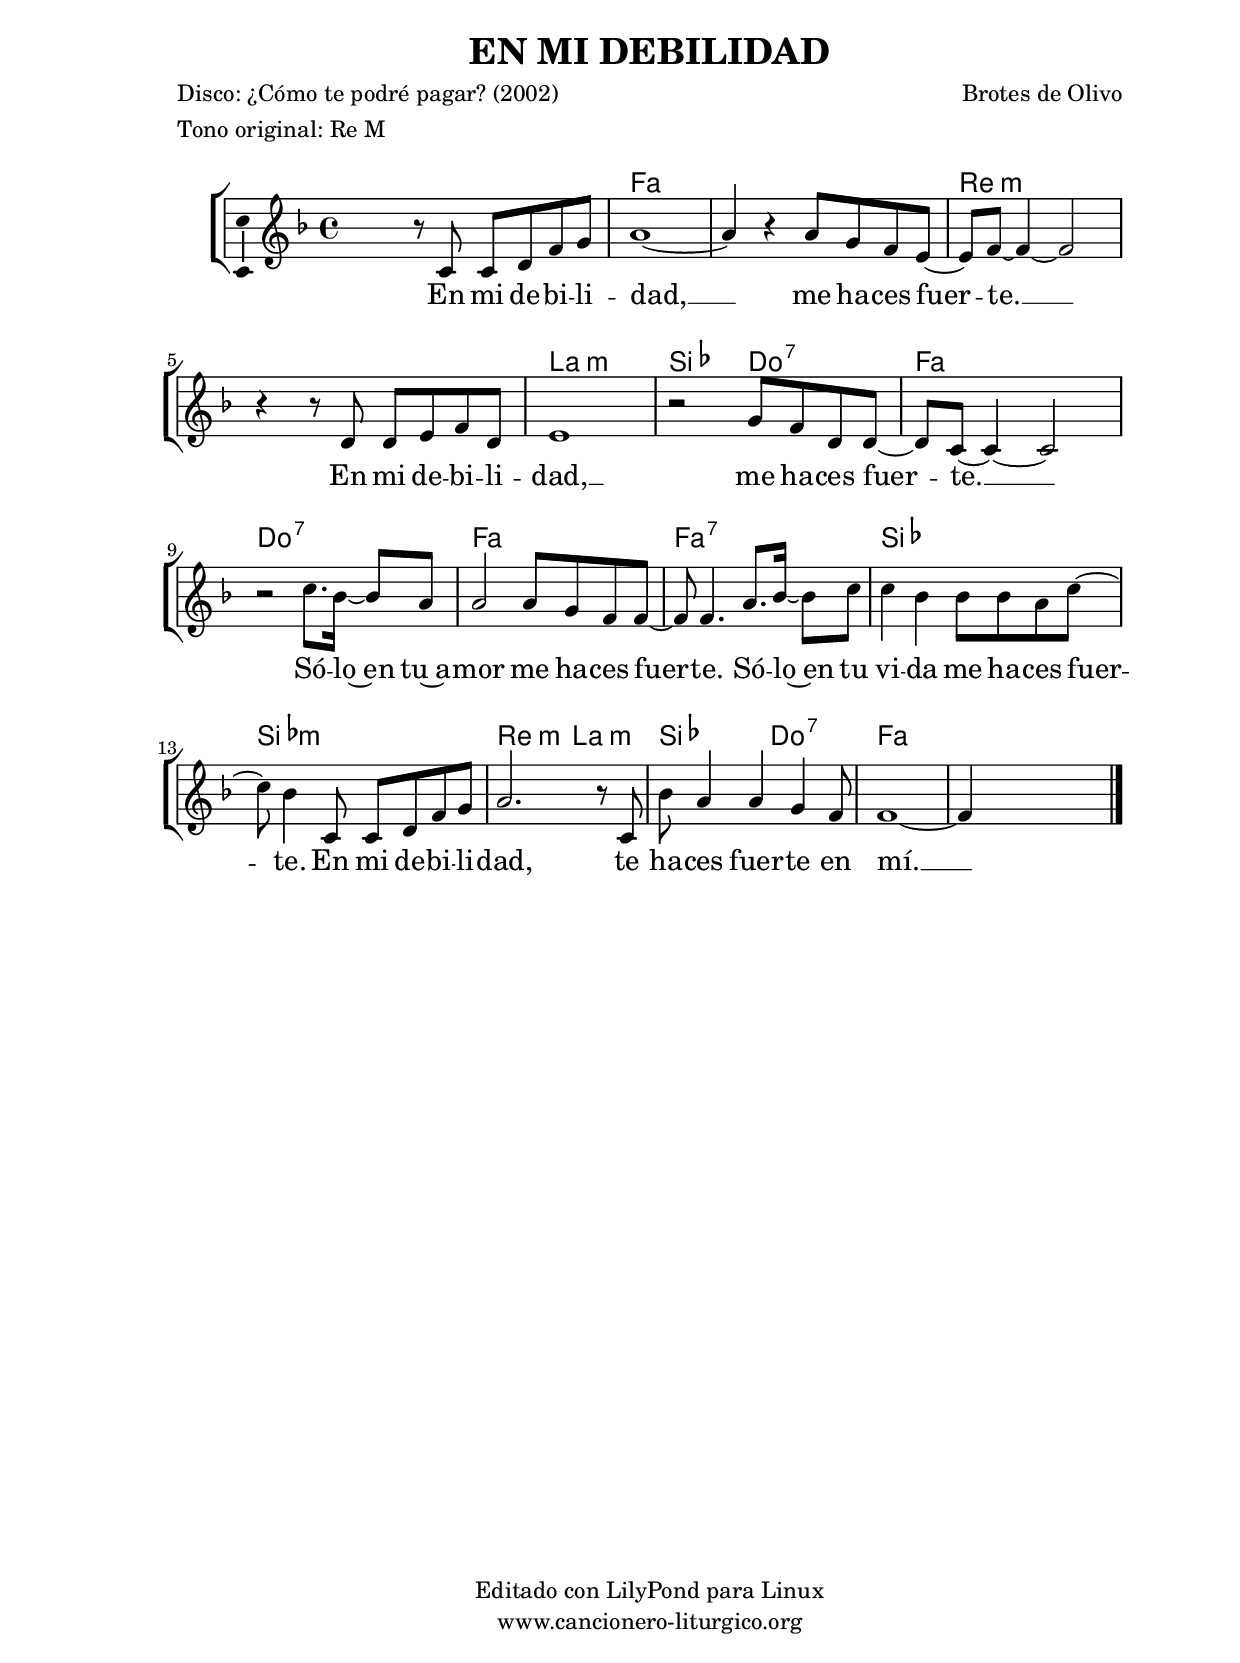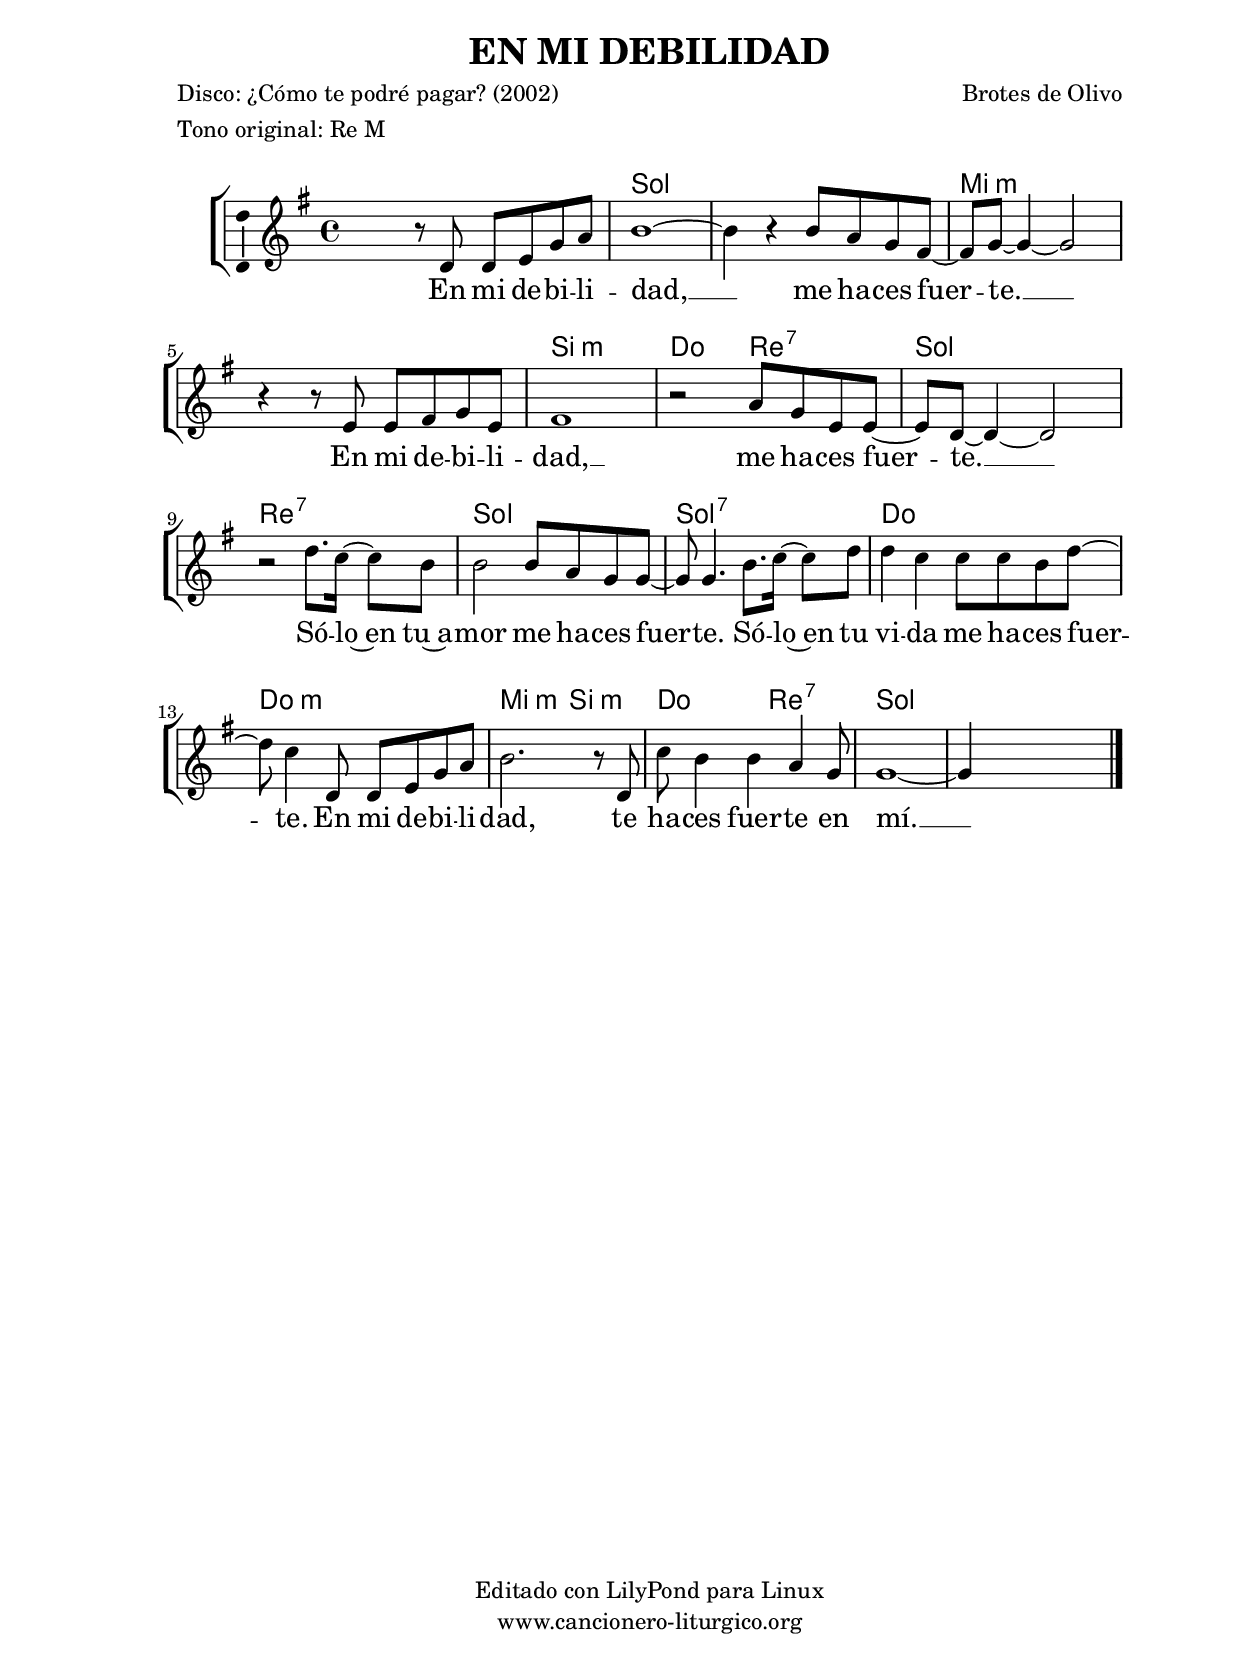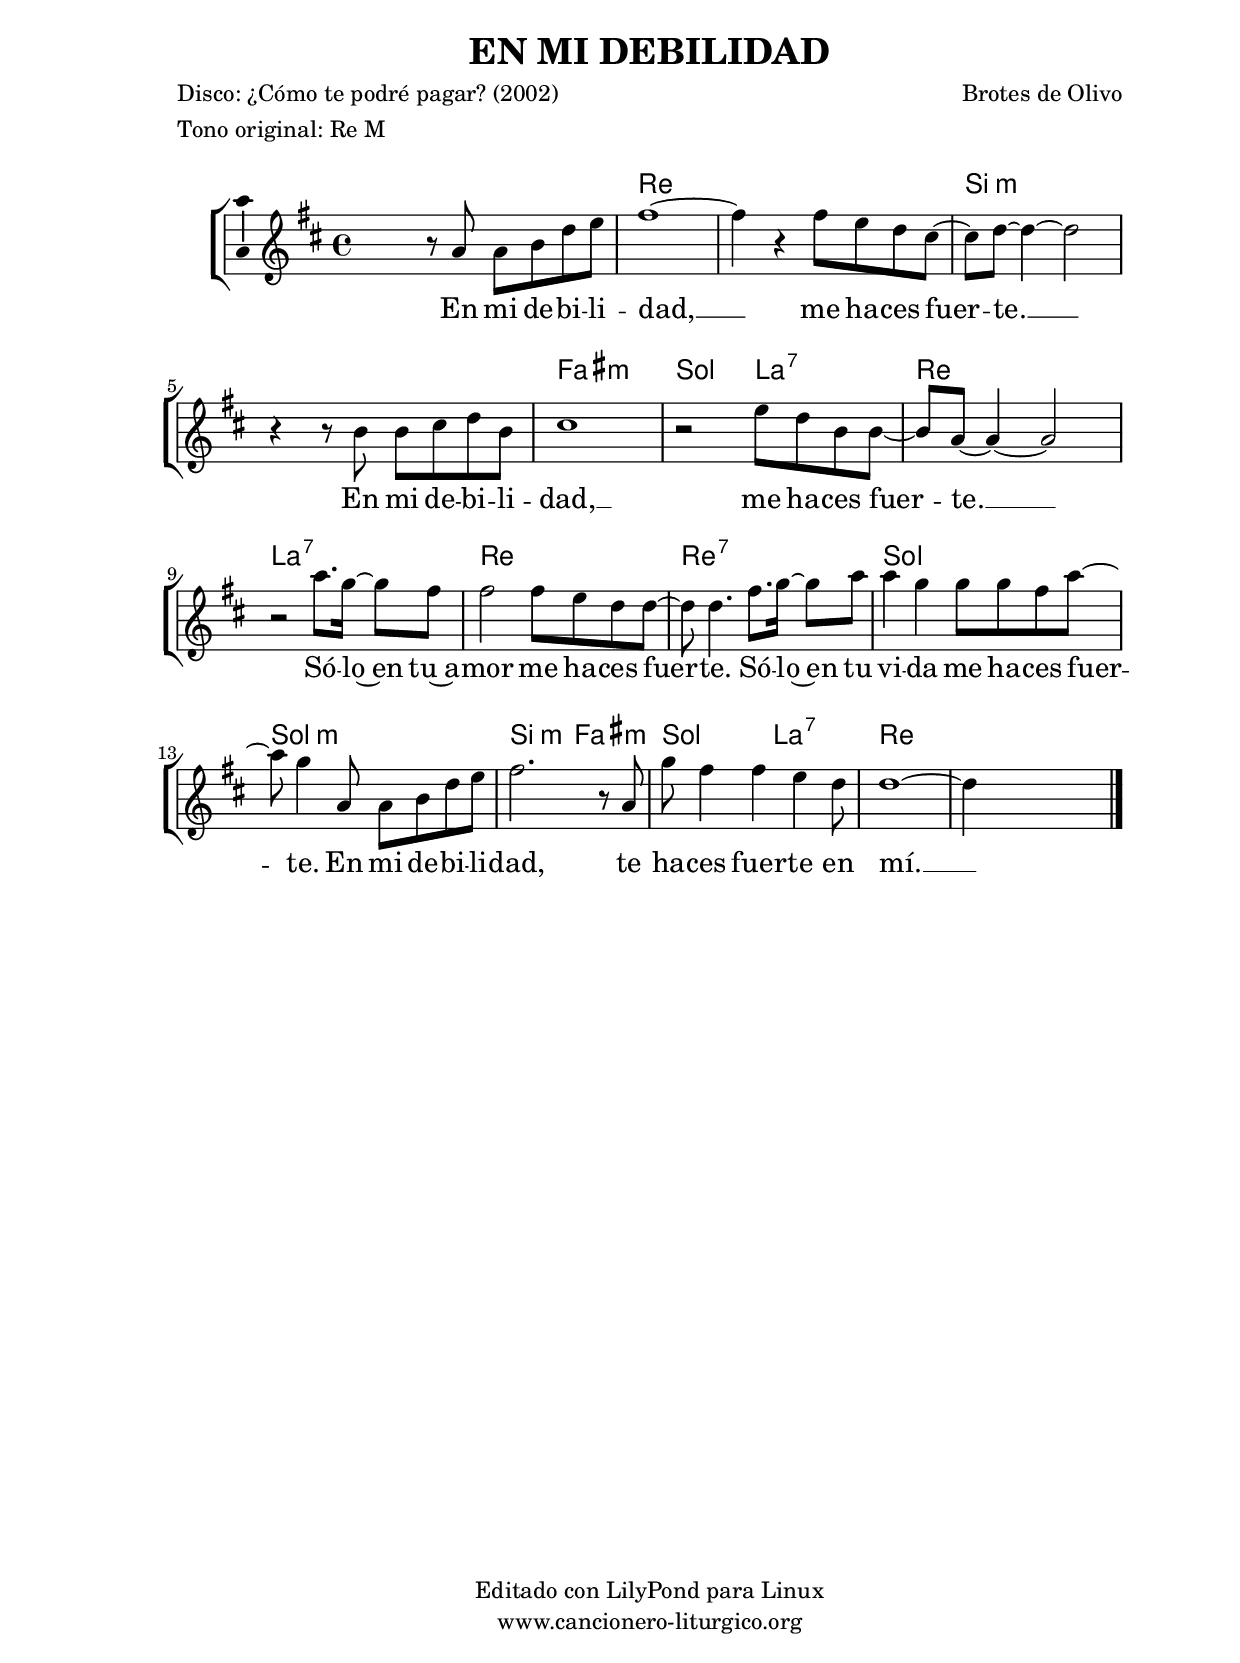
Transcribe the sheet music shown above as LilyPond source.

%
%para convertir .midi en .wav:
%timidity filename.midi -Ow -o finename.wav
%
%
%Para convertir de .wav a .mp3:
%lame -h -m j filename.wav
%
%
%para escuchar el midi:
%timidity nombrefichero.midi
%


%versión de lilypond para la que se ha escrito esta partitura:
\version "2.16.0"

	%Tamaño papel
	#(set-default-paper-size "a4")
	%Tamaño partitura
	#(set-global-staff-size 20)
	%No responde al pulsar sobre una nota
	#(ly:set-option 'point-and-click #f)

%parámetros del encabezamiento:
\header {
	title = "EN MI DEBILIDAD"
	subtitle = ""
	composer = "Brotes de Olivo"
	poet = "Disco: ¿Cómo te podré pagar? (2002)"
	meter = "Tono original: Re M"
	arranger = ""
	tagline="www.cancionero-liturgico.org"
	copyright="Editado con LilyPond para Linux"
	}

%parámetros asociados al papel:
\paper  {
	oddHeaderMarkup = \markup {\fill-line { \on-the-fly #not-first-page \fromproperty #'header:title \on-the-fly #not-first-page \fromproperty #'header:composer }}
	evenHeaderMarkup = \markup {\fill-line { \fromproperty #'header:composer \fromproperty #'header:title }}
	#(set-paper-size "a4")
	print-page-number = ##f
	first-page-number = 1
	print-first-page-number = ##f
%	head-separation = 3.0 \cm
	top-margin = 2.0 \cm
	bottom-margin = 0.5\cm
%%%	bottom-margin = -3.0\cm
	left-margin = 3.0 \cm
	line-width = 16.0 \cm 
	indent = 8\mm
	interscoreline = 2.\mm
	between-system-space = 15\mm
%	para que las partituras no llenen la hoja:
	ragged-bottom = ##t
%	idem para la última hoja:
	ragged-last-bottom = ##f
%	para que las partituras llenen el ancho del papel:
	ragged-last = ##f
	after-title-space = 2.5 \cm
%page-count=1
%system-count=5

	%Flexible Vertical Spacing
%	markup-markup-spacing =
%	#'((basic-distance . 15) (minimum-distance . 15) (padding . 3))
	markup-system-spacing =
	#'((basic-distance . 15) (minimum-distance . 15) (padding . 3))
	system-system-spacing =
	#'((basic-distance . 15) (minimum-distance . 15) (padding . 3))
	score-system-spacing =
	#'((basic-distance . 15) (minimum-distance . 15) (padding . 5))
%	top-system-spacing = % header
%	#'((basic-distance . 8) (minimum-distance . 0) (padding . 0))
%	top-markup-spacing =
%	#'((basic-distance . 20) (minimum-distance . 20) (padding . 0))
	last-bottom-spacing = % footer
	#'((basic-distance . 5) (minimum-distance . 5) (padding . 0))
%	score-markup-spacing =
%	#'((basic-distance . 16) (minimum-distance . 13) (padding . 0))

	}


%parámetros que afectan a toda la partitura:
global =  {
	%clave de sol (G):
	\clef G
	%armadura:
	\transpose d f
	\key d \major
	\tempo 4=95
	\set Score.tempoHideNote = ##t
	}


acordes = {
	\italianChords
	\chordmode {
	\transpose d f
{

s1
d1 s b:m s fis:m g2 a:7 d1
a:7
d d:7 g g:m b2:m fis:m g a:7 d1

	}
	}
}

melodia = 

	\transpose d f
{
	\relative c'{
	\time 4/4

s4 r8 a8 a b d e
fis1~
fis4 r4 fis8 e d cis~
cis8 d8~d4~d2
r4 r8 b8 b cis d b
cis1
r2 e8 d b b~
b8 a8~a4~a2

\break

r2 a'8. g16~g8 fis8
fis2 fis8 e d d~
d8 d4. fis8. g16~g8 a8
a4 g4 g8 g fis a~
a8 g4 a,8 a b d e
fis2. r8 a,8
g'8 fis4 fis e d8
d1~
d4 s4 s2


\bar "|."
	}
	}


texto = \lyricmode {
En mi de -- bi -- li -- dad, __
me ha -- ces fuer -- te. __
En mi de -- bi -- li -- dad, __
me ha -- ces fuer -- te. __

Só -- lo~en tu~a -- mor me ha -- ces fuer -- te.
Só -- lo~en tu vi -- da me ha -- ces fuer -- te.
En mi de -- bi -- li -- dad, te ha -- ces fuer -- te en mí. __

	}


acordesStaff = \context ChordNames = acordesStaff <<
	\set chordChanges = ##t
	\acordes
	>>


vozStaff = \context Voice = vozStaff
\with {\consists "Ambitus_engraver"}
<<
%	\set Staff.instrumentName = ""
%	\set Staff.shortInstrumentName = ""
%	\set Staff.midiInstrument = #"clarinet"
%	\set Staff.midiInstrument = #"cello"
%	\set Staff.midiInstrument = #"flute"
	\set Staff.midiInstrument = #"electric guitar (jazz)"
%	\set Staff.midiInstrument = #"english horn"
%	\set Staff.midiInstrument = #"violin"
%	\set Staff.midiInstrument = #"glockenspiel"
	\set Staff.midiMinimumVolume = #0.7
	\set Staff.midiMaximumVolume = #0.9
	\global
	\melodia
	>>

textoStaff = \context Lyrics = textoStaff <<
	\lyricsto vozStaff \texto
	>>

\book {
	\score {
		\context ChoirStaff {
			\override StaffGroup.SystemStartBracket #'collapse-height = #1
			\override Score.SystemStartBar #'collapse-height = #1
			<<
			\acordesStaff
			\vozStaff
			\textoStaff
			>>
			}
		\layout {
	    		\context {
				\Lyrics
				\override LyricText #'font-size = #2
				}
	   		 \context {
				\Score
				\override StaffSymbol #'staff-space = #(magstep +3)
				}
			}
		}
	\score {
		\unfoldRepeats
		\context ChoirStaff {
			<<
			\acordesStaff
			\vozStaff
			>>
			}
		\midi {
	  		\context {
	  			\Score
				tempoWholesPerMinute = #(ly:make-moment 70 4)
				}
			}
		}
	}



#(define output-suffix "C")
\book {
	\score {
		\context ChoirStaff {
			\override StaffGroup.SystemStartBracket #'collapse-height = #1
			\override Score.SystemStartBar #'collapse-height = #1
\transpose c d
			<<
			\acordesStaff
			\vozStaff
			\textoStaff
			>>
			}
		\layout {
	    		\context {
				\Lyrics
				\override LyricText #'font-size = #2
				}
	   		 \context {
				\Score
				\override StaffSymbol #'staff-space = #(magstep +3)
				}
			}
		}
	}

#(define output-suffix "S")
\book {
	\score {
		\context ChoirStaff {
			\override StaffGroup.SystemStartBracket #'collapse-height = #1
			\override Score.SystemStartBar #'collapse-height = #1
\transpose c a
			<<
			\acordesStaff
			\vozStaff
			\textoStaff
			>>
			}
		\layout {
	    		\context {
				\Lyrics
				\override LyricText #'font-size = #2
				}
	   		 \context {
				\Score
				\override StaffSymbol #'staff-space = #(magstep +3)
				}
			}
		}
	}


